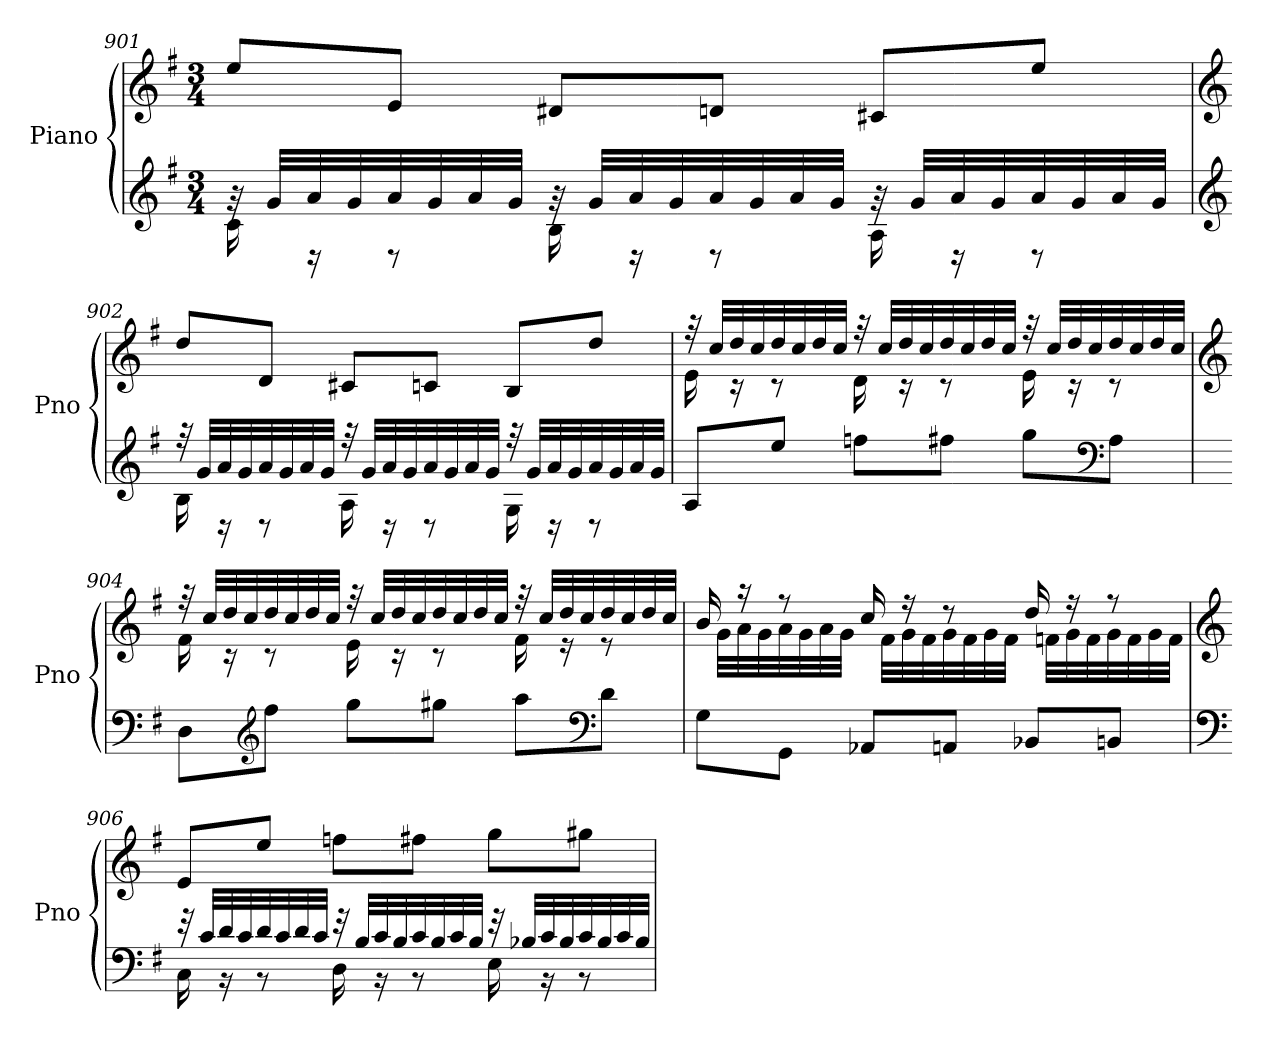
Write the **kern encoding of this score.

**kern	**kern
*part1	*part1
*staff2	*staff1
*I"Piano	*
*I'Pno	*
*clefG2	*clefG2
*k[f#]	*k[f#]
*M3/4	*M3/4
=901	=901
*^	*
32rg	16c\	8ee/L
32g/LLL	.	.
32a/	16rD	.
32g/	.	.
32a/	8rD	8e/J
32g/	.	.
32a/	.	.
32g/JJJ	.	.
32rg	16B\	8d#X/L
32g/LLL	.	.
32a/	16rD	.
32g/	.	.
32a/	8rD	8dn/J
32g/	.	.
32a/	.	.
32g/JJJ	.	.
32rg	16A\	8c#X/L
32g/LLL	.	.
32a/	16rD	.
32g/	.	.
32a/	8rD	8ee/J
32g/	.	.
32a/	.	.
32g/JJJ	.	.
!!LO:LB:g=z
=902	=902	=902
*clefG2	*	*clefG2
32r	16B\	8dd/L
32g/LLL	.	.
32a/	16rD	.
32g/	.	.
32a/	8rD	8d/J
32g/	.	.
32a/	.	.
32g/JJJ	.	.
32r	16A\	8c#X/L
32g/LLL	.	.
32a/	16rD	.
32g/	.	.
32a/	8rD	8cn/J
32g/	.	.
32a/	.	.
32g/JJJ	.	.
32r	16G\	8B/L
32g/LLL	.	.
32a/	16rD	.
32g/	.	.
32a/	8rD	8dd/J
32g/	.	.
32a/	.	.
32g/JJJ	.	.
*v	*v	*
=903	=903
*	*^
8A/L	32r	16e\
.	32cc/LLL	.
.	32dd/	16r
.	32cc/	.
8ee/J	32dd/	8r
.	32cc/	.
.	32dd/	.
.	32cc/JJJ	.
8ffn\L	32r	16d\
.	32cc/LLL	.
.	32dd/	16r
.	32cc/	.
8ff#X\J	32dd/	8r
.	32cc/	.
.	32dd/	.
.	32cc/JJJ	.
8gg\L	32r	16e\
.	32cc/LLL	.
.	32dd/	16r
.	32cc/	.
*clefF4	*	*
8A\J	32dd/	8r
.	32cc/	.
.	32dd/	.
.	32cc/JJJ	.
!!LO:LB:g=z	!!
=904	=904	=904
*	*clefG2	*
8D\L	32r	16f#\
.	32cc/LLL	.
.	32dd/	16r
.	32cc/	.
*clefG2	*	*
8ff#\J	32dd/	8r
.	32cc/	.
.	32dd/	.
.	32cc/JJJ	.
8gg\L	32r	16e\
.	32cc/LLL	.
.	32dd/	16r
.	32cc/	.
8gg#X\J	32dd/	8r
.	32cc/	.
.	32dd/	.
.	32cc/JJJ	.
8aa\L	32r	16f#\
.	32cc/LLL	.
.	32dd/	16r
.	32cc/	.
*clefF4	*	*
8d\J	32dd/	8r
.	32cc/	.
.	32dd/	.
.	32cc/JJJ	.
=905	=905	=905
8G\L	16b/	32ryy
.	.	32g\LLL
.	16r	32a\
.	.	32g\
8GG\J	8r	32a\
.	.	32g\
.	.	32a\
.	.	32g\JJJ
8AA-X/L	16cc/	32ryy
.	.	32f#\LLL
.	16r	32g\
.	.	32f#\
8AAn/J	8r	32g\
.	.	32f#\
.	.	32g\
.	.	32f#\JJJ
8BB-X/L	16dd/	32ryy
.	.	32fn\LLL
.	16r	32g\
.	.	32f\
8BBn/J	8r	32g\
.	.	32f\
.	.	32g\
.	.	32f\JJJ
*	*v	*v
!!LO:LB:g=z
=906	=906
*clefF4	*clefG2
*^	*
32r	16C\	8e/L
32c/LLL	.	.
32d/	16r	.
32c/	.	.
32d/	8r	8ee/J
32c/	.	.
32d/	.	.
32c/JJJ	.	.
32r	16D\	8ffn\L
32B/LLL	.	.
32c/	16r	.
32B/	.	.
32c/	8r	8ff#X\J
32B/	.	.
32c/	.	.
32B/JJJ	.	.
32r	16E\	8gg\L
32B-X/LLL	.	.
32c/	16r	.
32B-/	.	.
32c/	8r	8gg#X\J
32B-/	.	.
32c/	.	.
32B-/JJJ	.	.
*v	*v	*
=	=
*-	*-
